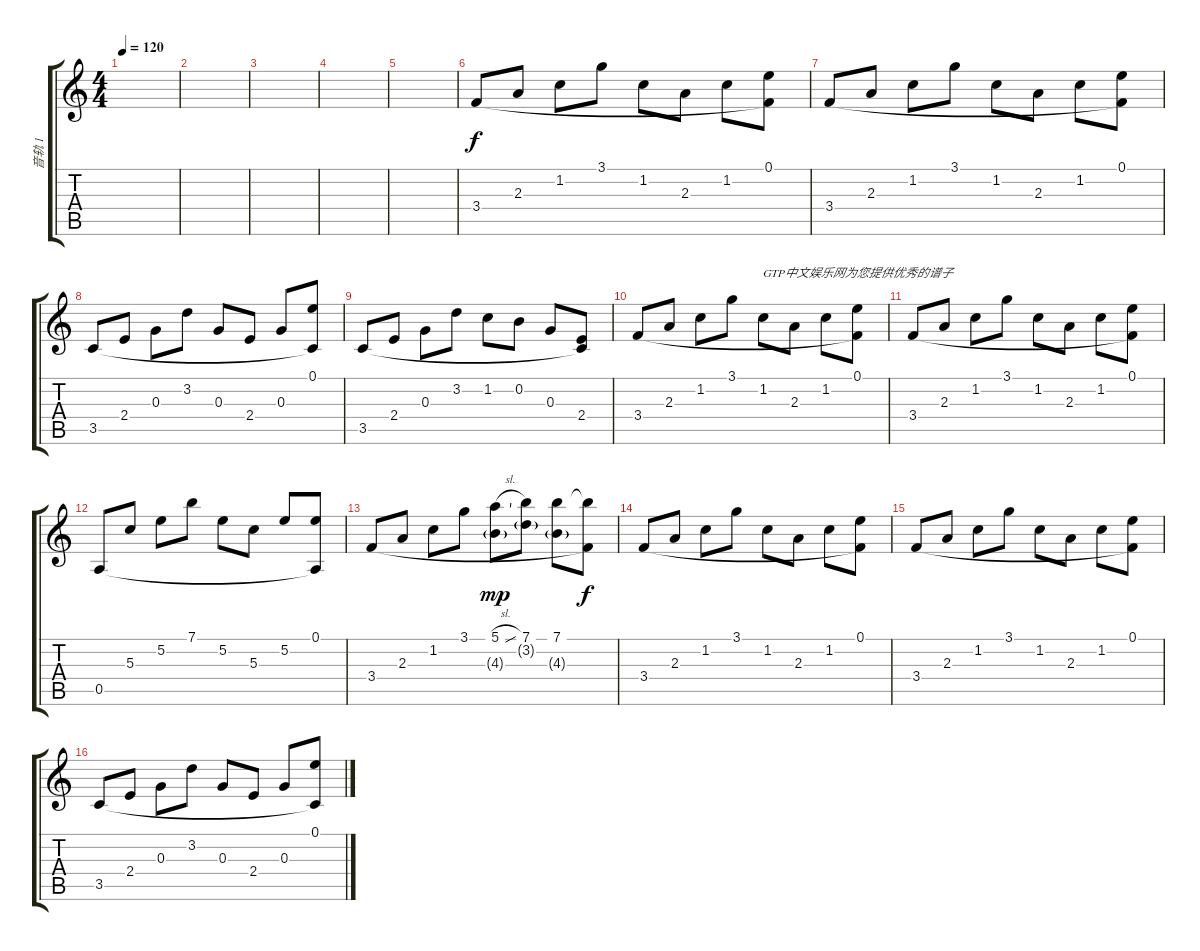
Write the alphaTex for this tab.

\track ("音轨 1" "音轨 1") {instrument acousticguitarsteel}
\staff {score tabs}
\tuning (E4 B3 G3 D3 A2 E2) {hide}
\ts (4 4)
\tempo 120
\clef g2
\ks c
|
|
|
|
|
3.4.8 2.3.8 1.2.8 3.1.8 1.2.8 2.3.8 1.2.8 (0.1 3.4{t}).8 |
3.4.8 2.3.8 1.2.8 3.1.8 1.2.8 2.3.8 1.2.8 (0.1 3.4{t}).8 |
3.5.8 2.4.8 0.3.8 3.2.8 0.3.8 2.4.8 0.3.8 (0.1 3.5{t}).8 |
3.5.8 2.4.8 0.3.8 3.2.8 1.2.8 0.2.8 0.3.8 (2.4 3.5{t}).8 |
3.4.8 2.3.8 1.2.8 3.1.8 1.2.8{txt "GTP中文娱乐网为您提供优秀的谱子"} 2.3.8 1.2.8 (0.1 3.4{t}).8 |
3.4.8 2.3.8 1.2.8 3.1.8 1.2.8 2.3.8 1.2.8 (0.1 3.4{t}).8 |
0.5.8 5.3.8 5.2.8 7.1.8 5.2.8 5.3.8 5.2.8 (0.1 0.5{t}).8 |
3.4.8 2.3.8 1.2.8 3.1.8 (5.1{sl} 4.3{g}).8{dy mp} (7.1 3.2{g}).8 (7.1 4.3{g}).8 (7.1{t} 3.4{t}).8{dy f} |
3.4.8 2.3.8 1.2.8 3.1.8 1.2.8 2.3.8 1.2.8 (0.1 3.4{t}).8 |
3.4.8 2.3.8 1.2.8 3.1.8 1.2.8 2.3.8 1.2.8 (0.1 3.4{t}).8 |
3.5.8 2.4.8 0.3.8 3.2.8 0.3.8 2.4.8 0.3.8 (0.1 3.5{t}).8
